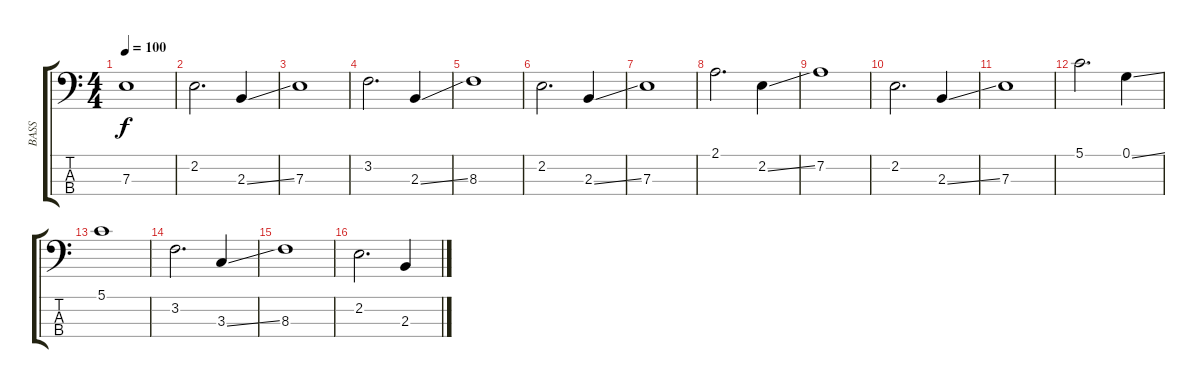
\track ("BASS " "BASS ") {instrument electricbasspick}
\staff {score tabs}
\tuning (G2 D2 A1 E1) {hide}
\ts (4 4)
\tempo 100
\clef f4
\ks c
7.3.1{dy f} |
2.2.2{d} 2.3{ss}.4 |
7.3.1 |
3.2.2{d} 2.3{ss}.4 |
8.3.1 |
2.2.2{d} 2.3{ss}.4{txt ""} |
7.3.1 |
2.1.2{d} 2.2{ss}.4 |
7.2.1 |
2.2.2{d} 2.3{ss}.4 |
7.3.1 |
5.1.2{d} 0.1{ss}.4 |
5.1.1 |
3.2.2{d} 3.3{ss}.4 |
8.3.1 |
2.2.2{d} 2.3{ss}.4
